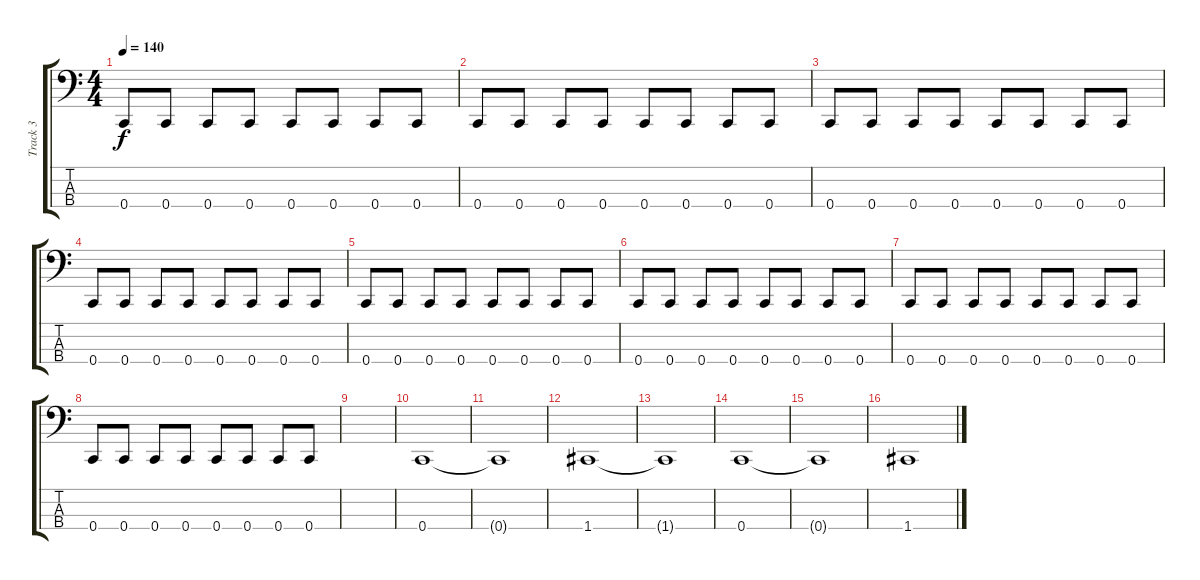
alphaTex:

\track ("Track 3" "Track 3") {instrument electricbasspick}
\staff {score tabs}
\tuning (F2 C2 G1 C1) {hide}
\ts (4 4)
\tempo 140
\clef f4
\ks c
0.4.8{dy f} 0.4.8 0.4.8 0.4.8 0.4.8 0.4.8 0.4.8 0.4.8 |
0.4.8 0.4.8 0.4.8 0.4.8 0.4.8 0.4.8 0.4.8 0.4.8 |
0.4.8 0.4.8 0.4.8 0.4.8 0.4.8 0.4.8 0.4.8 0.4.8 |
0.4.8 0.4.8 0.4.8 0.4.8 0.4.8 0.4.8 0.4.8 0.4.8 |
0.4.8 0.4.8 0.4.8 0.4.8 0.4.8 0.4.8 0.4.8 0.4.8 |
0.4.8 0.4.8 0.4.8 0.4.8 0.4.8 0.4.8 0.4.8 0.4.8 |
0.4.8 0.4.8 0.4.8 0.4.8 0.4.8 0.4.8 0.4.8 0.4.8 |
0.4.8 0.4.8 0.4.8 0.4.8 0.4.8 0.4.8 0.4.8 0.4.8 |
|
0.4.1 |
0.4{t}.1 |
1.4.1 |
1.4{t}.1 |
0.4.1 |
0.4{t}.1 |
1.4.1
